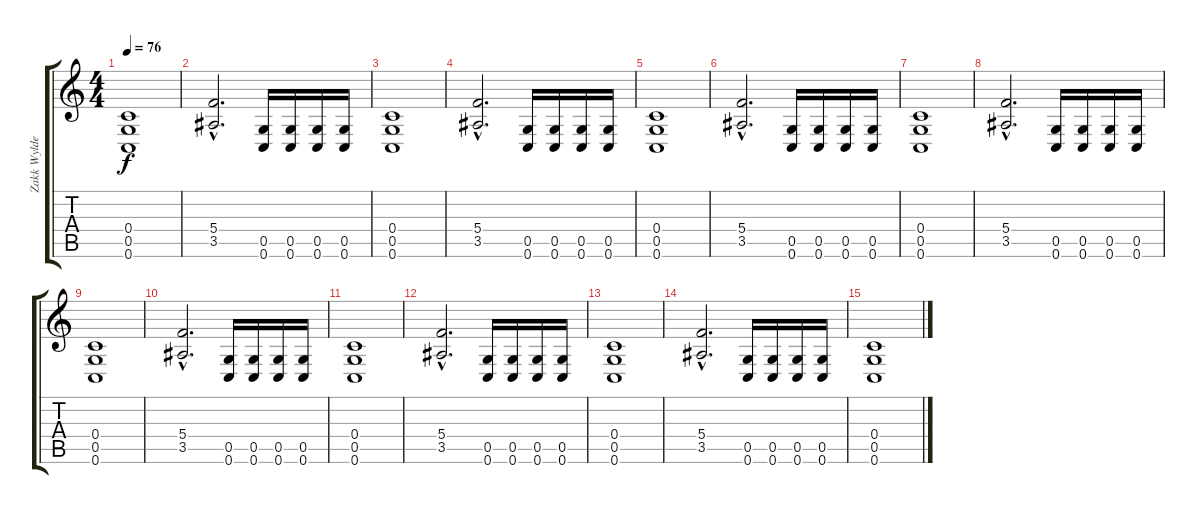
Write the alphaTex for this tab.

\track ("Zakk Wylde" "Zakk Wylde") {instrument distortionguitar}
\staff {score tabs}
\tuning (D4 A3 F3 C3 G2 C2) {hide}
\ts (4 4)
\tempo 76
\clef g2
\ks c
(0.4 0.5 0.6).1{dy f instrument distortionguitar} |
(5.4{hac} 3.5{hac}).2{d} (0.5 0.6).16 (0.5 0.6).16 (0.5 0.6).16 (0.5 0.6).16 |
(0.4 0.5 0.6).1 |
(5.4{hac} 3.5{hac}).2{d} (0.5 0.6).16 (0.5 0.6).16 (0.5 0.6).16 (0.5 0.6).16 |
(0.4 0.5 0.6).1 |
(5.4{hac} 3.5{hac}).2{d} (0.5 0.6).16 (0.5 0.6).16 (0.5 0.6).16 (0.5 0.6).16 |
(0.4 0.5 0.6).1 |
(5.4{hac} 3.5{hac}).2{d} (0.5 0.6).16 (0.5 0.6).16 (0.5 0.6).16 (0.5 0.6).16 |
(0.4 0.5 0.6).1 |
(5.4{hac} 3.5{hac}).2{d} (0.5 0.6).16 (0.5 0.6).16 (0.5 0.6).16 (0.5 0.6).16 |
(0.4 0.5 0.6).1 |
(5.4{hac} 3.5{hac}).2{d volume 0} (0.5 0.6).16 (0.5 0.6).16 (0.5 0.6).16 (0.5 0.6).16 |
(0.4 0.5 0.6).1 |
(5.4{hac} 3.5{hac}).2{d} (0.5 0.6).16 (0.5 0.6).16 (0.5 0.6).16 (0.5 0.6).16 |
(0.4 0.5 0.6).1
